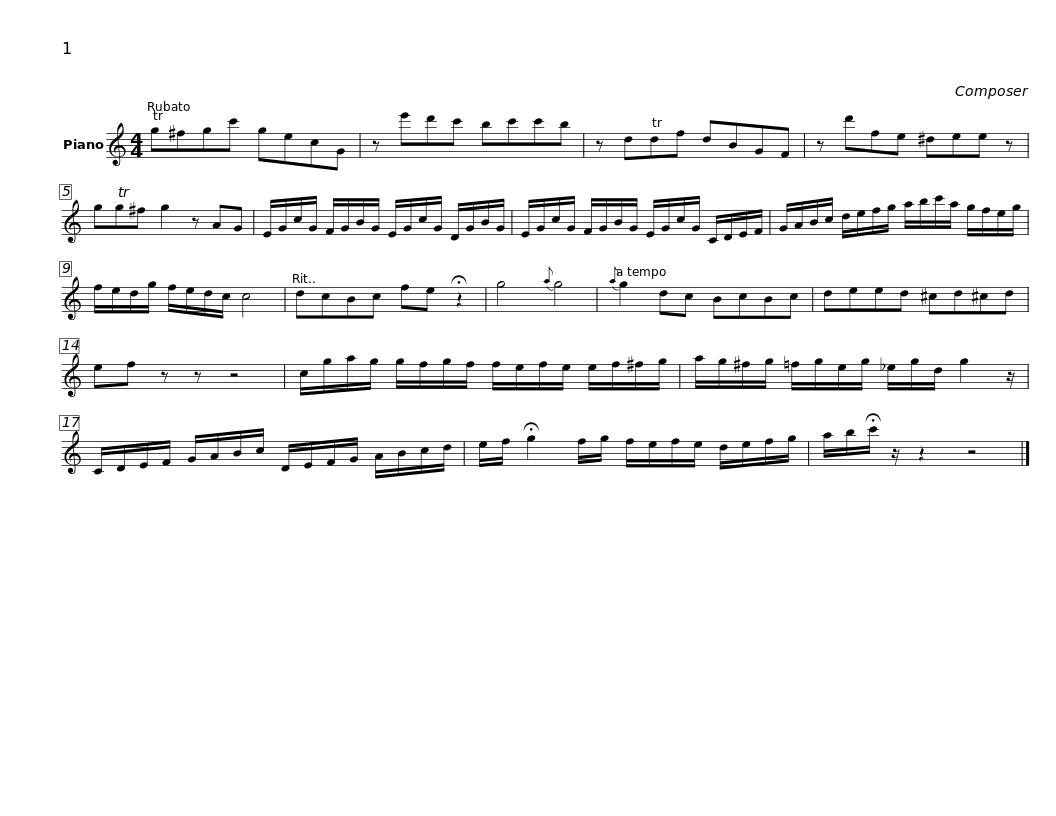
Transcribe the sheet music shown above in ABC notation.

X:1
L:1/8
M:4/4
I:linebreak $
K:C
V:1 treble
V:1
 Tg^fgc' gecG | z e'd'c' bc'c'b | z dTdf dBGF | z d'fe ^dee z |$ gTg^f g2 z AG | %5
 E/G/c/G/ F/G/B/G/ E/G/c/G/ D/G/B/G/ |$ E/G/c/G/ F/G/B/G/ E/G/c/G/ C/D/E/F/ | G/A/B/c/ d/e/f/g/ a/b/c'/a/ g/f/e/g/ |$ f/e/d/g/ f/e/d/c/ c4 | dcBc fe !fermata!z2 | %10
 g4{a} g4 |{a} g2 dc BcBc |$ deed ^cd^cd | ef z z z4 | c/g/a/g/ g/f/g/f/ f/e/f/e/ e/f/^f/g/ | %15
 a/g/^f/g/ =f/g/e/g/ _e/g/d/ g2 z/ |$ C/D/E/F/ G/A/B/c/ D/E/F/G/ A/B/c/d/ | e/f/ !fermata!g2 f/g/ f/e/f/e/ d/e/f/g/ |$ a/b/!fermata!c'/ z/ z2 z4 |] %19
